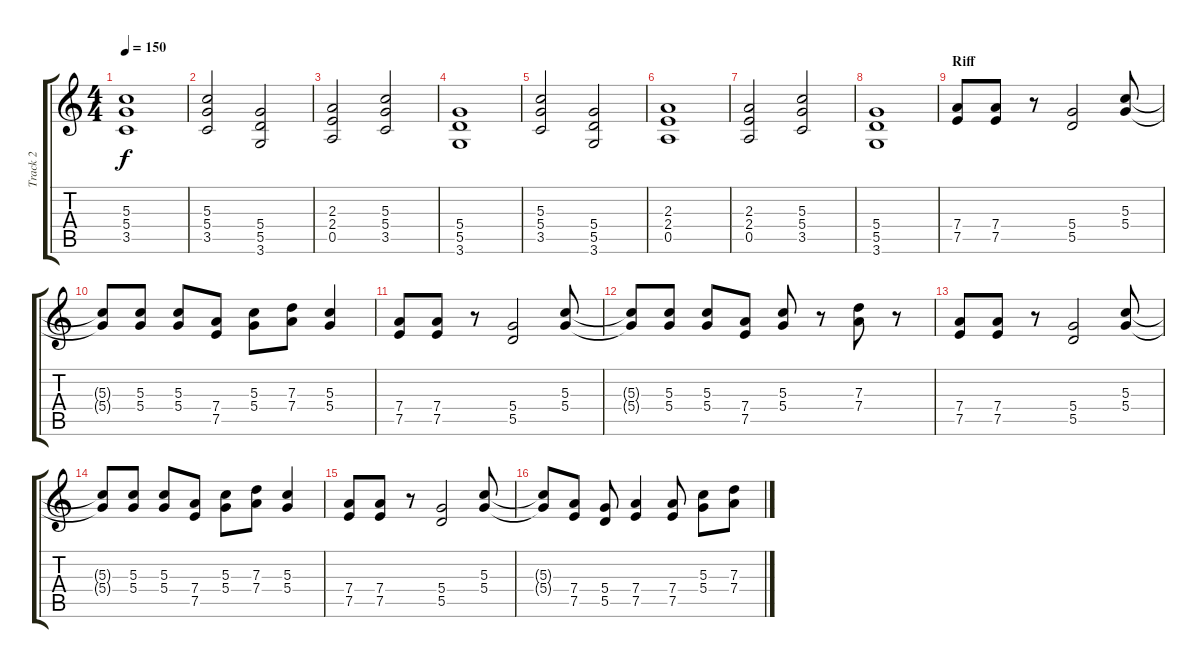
\track ("Track 2" "Track 2") {instrument distortionguitar}
\staff {score tabs}
\tuning (E4 B3 G3 D3 A2 E2) {hide}
\ts (4 4)
\tempo 150
\clef g2
\ks c
(5.3 5.4 3.5).1{dy f} |
(5.3 5.4 3.5).2 (5.4 5.5 3.6).2 |
(2.3 2.4 0.5).2 (5.3 5.4 3.5).2 |
(5.4 5.5 3.6).1 |
(5.3 5.4 3.5).2 (5.4 5.5 3.6).2 |
(2.3 2.4 0.5).1 |
(2.3 2.4 0.5).2 (5.3 5.4 3.5).2 |
(5.4 5.5 3.6).1 |
\section ("" "Riff")
(7.4 7.5).8 (7.4 7.5).8 r.8 (5.4 5.5).2 (5.3 5.4).8 |
(5.3{t} 5.4{t}).8 (5.3 5.4).8 (5.3 5.4).8 (7.4 7.5).8 (5.3 5.4).8 (7.3 7.4).8 (5.3 5.4).4 |
(7.4 7.5).8 (7.4 7.5).8 r.8 (5.4 5.5).2 (5.3 5.4).8 |
(5.3{t} 5.4{t}).8 (5.3 5.4).8 (5.3 5.4).8 (7.4 7.5).8 (5.3 5.4).8 r.8 (7.3 7.4).8 r.8 |
(7.4 7.5).8 (7.4 7.5).8 r.8 (5.4 5.5).2 (5.3 5.4).8 |
(5.3{t} 5.4{t}).8 (5.3 5.4).8 (5.3 5.4).8 (7.4 7.5).8 (5.3 5.4).8 (7.3 7.4).8 (5.3 5.4).4 |
(7.4 7.5).8 (7.4 7.5).8 r.8 (5.4 5.5).2 (5.3 5.4).8 |
(5.3{t} 5.4{t}).8 (7.4 7.5).8 (5.4 5.5).8 (7.4 7.5).4 (7.4 7.5).8 (5.3 5.4).8 (7.3 7.4).8
